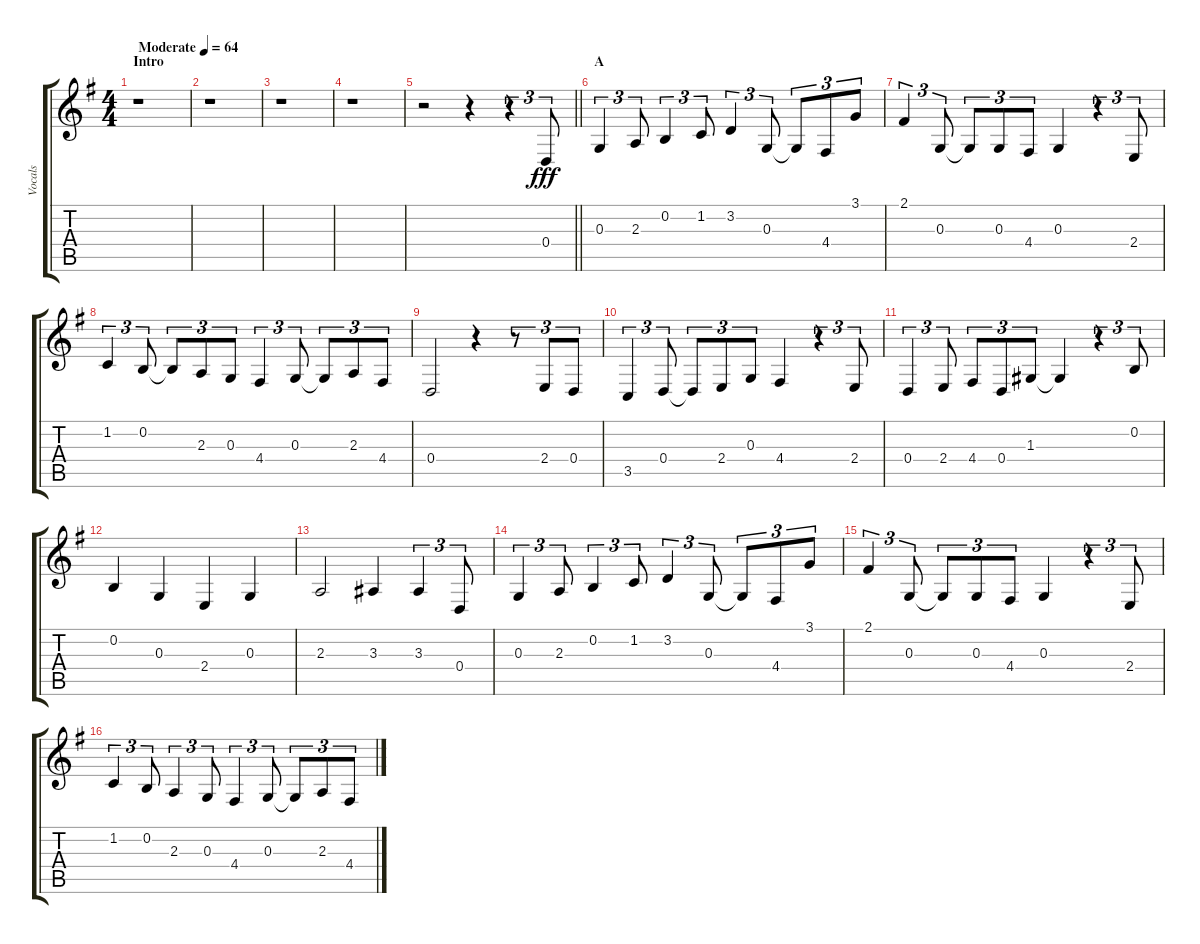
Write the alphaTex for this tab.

\track ("Vocals" "Vocals") {instrument voiceoohs}
\staff {score tabs}
\tuning (E4 B3 G3 D3 A2 E2) {hide}
\ts (4 4)
\section ("" "Intro")
\tempo (64 "Moderate")
\clef g2
\ks g
r.1{dy fff instrument voiceoohs} |
r.1 |
r.1 |
r.1 |
\barLineRight lightlight
r.2 r.4 r.4{tu (3 2)} 0.4.8{tu (3 2)} |
\section ("" "A")
0.3.4{tu (3 2)} 2.3.8{tu (3 2)} 0.2.4{tu (3 2)} 1.2.8{tu (3 2)} 3.2.4{tu (3 2)} 0.3.8{tu (3 2)} 0.3{t}.8{tu (3 2)} 4.4.8{tu (3 2)} 3.1.8{tu (3 2)} |
2.1.4{tu (3 2)} 0.3.8{tu (3 2)} 0.3{t}.8{tu (3 2)} 0.3.8{tu (3 2)} 4.4.8{tu (3 2)} 0.3.4 r.4{tu (3 2)} 2.4.8{tu (3 2)} |
1.2.4{tu (3 2)} 0.2.8{tu (3 2)} 0.2{t}.8{tu (3 2)} 2.3.8{tu (3 2)} 0.3.8{tu (3 2)} 4.4.4{tu (3 2)} 0.3.8{tu (3 2)} 0.3{t}.8{tu (3 2)} 2.3.8{tu (3 2)} 4.4.8{tu (3 2)} |
0.4.2 r.4 r.8{tu (3 2)} 2.4.8{tu (3 2)} 0.4.8{tu (3 2)} |
3.5.4{tu (3 2)} 0.4.8{tu (3 2)} 0.4{t}.8{tu (3 2)} 2.4.8{tu (3 2)} 0.3.8{tu (3 2)} 4.4.4 r.4{tu (3 2)} 2.4.8{tu (3 2)} |
0.4.4{tu (3 2)} 2.4.8{tu (3 2)} 4.4.8{tu (3 2)} 0.4.8{tu (3 2)} 1.3.8{tu (3 2)} 1.3{t}.4 r.4{tu (3 2)} 0.2.8{tu (3 2)} |
0.2.4 0.3.4 2.4.4 0.3.4 |
2.3.2 3.3.4 3.3.4{tu (3 2)} 0.4.8{tu (3 2)} |
0.3.4{tu (3 2)} 2.3.8{tu (3 2)} 0.2.4{tu (3 2)} 1.2.8{tu (3 2)} 3.2.4{tu (3 2)} 0.3.8{tu (3 2)} 0.3{t}.8{tu (3 2)} 4.4.8{tu (3 2)} 3.1.8{tu (3 2)} |
2.1.4{tu (3 2)} 0.3.8{tu (3 2)} 0.3{t}.8{tu (3 2)} 0.3.8{tu (3 2)} 4.4.8{tu (3 2)} 0.3.4 r.4{tu (3 2)} 2.4.8{tu (3 2)} |
1.2.4{tu (3 2)} 0.2.8{tu (3 2)} 2.3.4{tu (3 2)} 0.3.8{tu (3 2)} 4.4.4{tu (3 2)} 0.3.8{tu (3 2)} 0.3{t}.8{tu (3 2)} 2.3.8{tu (3 2)} 4.4.8{tu (3 2)}
